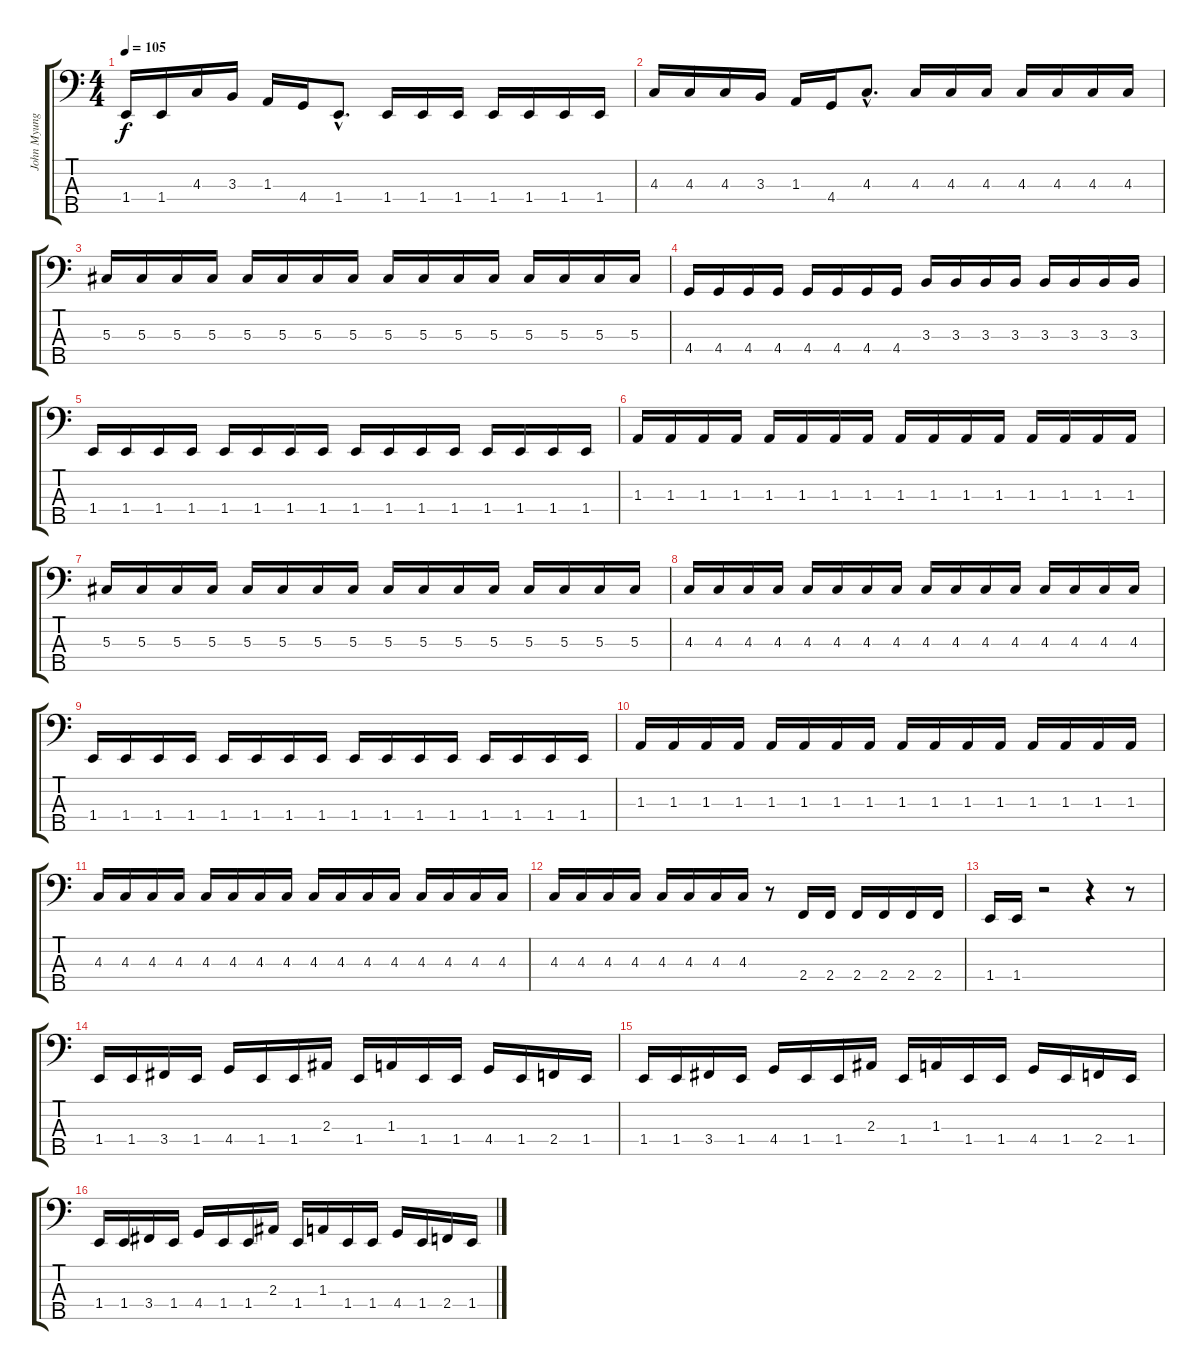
\track ("John Myung" "John Myung") {instrument electricbassfinger}
\staff {score tabs}
\tuning (Gb2 Db2 Ab1 Eb1 Bb0) {hide}
\ts (4 4)
\tempo 105
\clef f4
\ks c
1.4.16{dy f} 1.4.16 4.3.16 3.3.16 1.3.16 4.4.16 1.4{hac}.8{d} 1.4.16 1.4.16 1.4.16 1.4.16 1.4.16 1.4.16 1.4.16 |
4.3.16 4.3.16 4.3.16 3.3.16 1.3.16 4.4.16 4.3{hac}.8{d} 4.3.16 4.3.16 4.3.16 4.3.16 4.3.16 4.3.16 4.3.16 |
5.3.16 5.3.16 5.3.16 5.3.16 5.3.16 5.3.16 5.3.16 5.3.16 5.3.16 5.3.16 5.3.16 5.3.16 5.3.16 5.3.16 5.3.16 5.3.16 |
4.4.16 4.4.16 4.4.16 4.4.16 4.4.16 4.4.16 4.4.16 4.4.16 3.3.16 3.3.16 3.3.16 3.3.16 3.3.16 3.3.16 3.3.16 3.3.16 |
1.4.16 1.4.16 1.4.16 1.4.16 1.4.16 1.4.16 1.4.16 1.4.16 1.4.16 1.4.16 1.4.16 1.4.16 1.4.16 1.4.16 1.4.16 1.4.16 |
1.3.16 1.3.16 1.3.16 1.3.16 1.3.16 1.3.16 1.3.16 1.3.16 1.3.16 1.3.16 1.3.16 1.3.16 1.3.16 1.3.16 1.3.16 1.3.16 |
5.3.16 5.3.16 5.3.16 5.3.16 5.3.16 5.3.16 5.3.16 5.3.16 5.3.16 5.3.16 5.3.16 5.3.16 5.3.16 5.3.16 5.3.16 5.3.16 |
4.3.16 4.3.16 4.3.16 4.3.16 4.3.16 4.3.16 4.3.16 4.3.16 4.3.16 4.3.16 4.3.16 4.3.16 4.3.16 4.3.16 4.3.16 4.3.16 |
1.4.16 1.4.16 1.4.16 1.4.16 1.4.16 1.4.16 1.4.16 1.4.16 1.4.16 1.4.16 1.4.16 1.4.16 1.4.16 1.4.16 1.4.16 1.4.16 |
1.3.16 1.3.16 1.3.16 1.3.16 1.3.16 1.3.16 1.3.16 1.3.16 1.3.16 1.3.16 1.3.16 1.3.16 1.3.16 1.3.16 1.3.16 1.3.16 |
4.3.16 4.3.16 4.3.16 4.3.16 4.3.16 4.3.16 4.3.16 4.3.16 4.3.16 4.3.16 4.3.16 4.3.16 4.3.16 4.3.16 4.3.16 4.3.16 |
4.3.16 4.3.16 4.3.16 4.3.16 4.3.16 4.3.16 4.3.16 4.3.16 r.8 2.4.16 2.4.16 2.4.16 2.4.16 2.4.16 2.4.16 |
1.4.16 1.4.16 r.2 r.4 r.8 |
1.4.16 1.4.16 3.4.16 1.4.16 4.4.16 1.4.16 1.4.16 2.3.16 1.4.16 1.3.16 1.4.16 1.4.16 4.4.16 1.4.16 2.4.16 1.4.16 |
1.4.16 1.4.16 3.4.16 1.4.16 4.4.16 1.4.16 1.4.16 2.3.16 1.4.16 1.3.16 1.4.16 1.4.16 4.4.16 1.4.16 2.4.16 1.4.16 |
1.4.16 1.4.16 3.4.16 1.4.16 4.4.16 1.4.16 1.4.16 2.3.16 1.4.16 1.3.16 1.4.16 1.4.16 4.4.16 1.4.16 2.4.16 1.4.16
